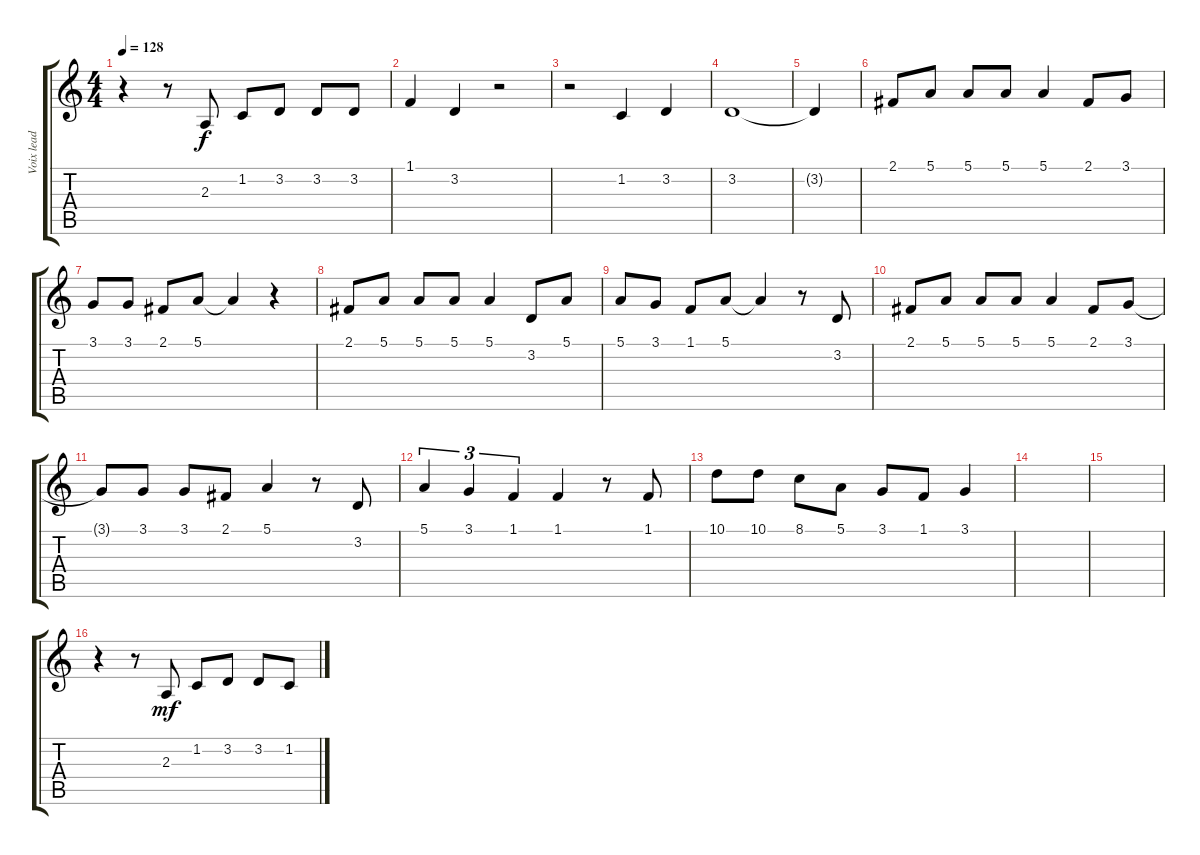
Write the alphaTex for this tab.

\track ("Voix lead" "Voix lead") {instrument acousticgrandpiano}
\staff {score tabs}
\tuning (E4 B3 G3 D3 A2 E2) {hide}
\ts (4 4)
\tempo 128
\clef g2
\ks c
r.4{dy f} r.8 2.3.8 1.2.8 3.2.8 3.2.8 3.2.8 |
1.1.4 3.2.4 r.2 |
r.2 1.2.4 3.2.4 |
3.2.1 |
3.2{t}.4 |
2.1.8 5.1.8 5.1.8 5.1.8 5.1.4 2.1.8 3.1.8 |
3.1.8 3.1.8 2.1.8 5.1.8 5.1{t}.4 r.4 |
2.1.8 5.1.8 5.1.8 5.1.8 5.1.4 3.2.8 5.1.8 |
5.1.8 3.1.8 1.1.8 5.1.8 5.1{t}.4 r.8 3.2.8 |
2.1.8 5.1.8 5.1.8 5.1.8 5.1.4 2.1.8 3.1.8 |
3.1{t}.8 3.1.8 3.1.8 2.1.8 5.1.4 r.8 3.2.8 |
5.1.4{tu (3 2)} 3.1.4{tu (3 2)} 1.1.4{tu (3 2)} 1.1.4 r.8 1.1.8 |
10.1.8 10.1.8 8.1.8 5.1.8 3.1.8 1.1.8 3.1.4 |
|
|
r.4 r.8 2.3.8{dy mf} 1.2.8 3.2.8 3.2.8 1.2.8
